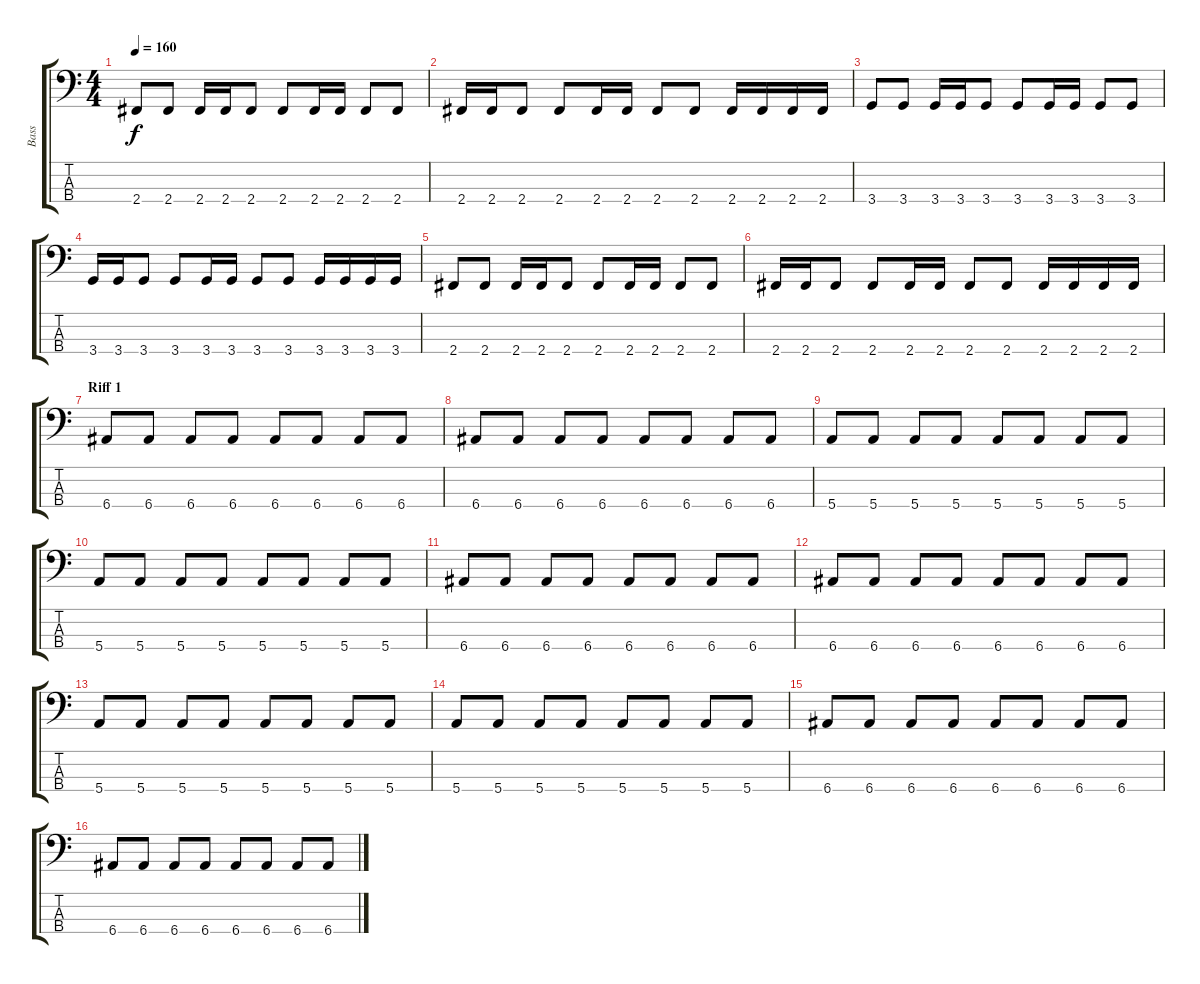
\track ("Bass" "Bass") {instrument electricbassfinger}
\staff {score tabs}
\tuning (G2 D2 A1 E1) {hide}
\ts (4 4)
\tempo 160
\clef f4
\ks c
2.4.8{dy f} 2.4.8 2.4.16 2.4.16 2.4.8 2.4.8 2.4.16 2.4.16 2.4.8 2.4.8 |
2.4.16 2.4.16 2.4.8 2.4.8 2.4.16 2.4.16 2.4.8 2.4.8 2.4.16 2.4.16 2.4.16 2.4.16 |
3.4.8 3.4.8 3.4.16 3.4.16 3.4.8 3.4.8 3.4.16 3.4.16 3.4.8 3.4.8 |
3.4.16 3.4.16 3.4.8 3.4.8 3.4.16 3.4.16 3.4.8 3.4.8 3.4.16 3.4.16 3.4.16 3.4.16 |
2.4.8 2.4.8 2.4.16 2.4.16 2.4.8 2.4.8 2.4.16 2.4.16 2.4.8 2.4.8 |
2.4.16 2.4.16 2.4.8 2.4.8 2.4.16 2.4.16 2.4.8 2.4.8 2.4.16 2.4.16 2.4.16 2.4.16 |
\section ("" "Riff 1")
6.4.8 6.4.8 6.4.8 6.4.8 6.4.8 6.4.8 6.4.8 6.4.8 |
6.4.8 6.4.8 6.4.8 6.4.8 6.4.8 6.4.8 6.4.8 6.4.8 |
5.4.8 5.4.8 5.4.8 5.4.8 5.4.8 5.4.8 5.4.8 5.4.8 |
5.4.8 5.4.8 5.4.8 5.4.8 5.4.8 5.4.8 5.4.8 5.4.8 |
6.4.8 6.4.8 6.4.8 6.4.8 6.4.8 6.4.8 6.4.8 6.4.8 |
6.4.8 6.4.8 6.4.8 6.4.8 6.4.8 6.4.8 6.4.8 6.4.8 |
5.4.8 5.4.8 5.4.8 5.4.8 5.4.8 5.4.8 5.4.8 5.4.8 |
5.4.8 5.4.8 5.4.8 5.4.8 5.4.8 5.4.8 5.4.8 5.4.8 |
6.4.8 6.4.8 6.4.8 6.4.8 6.4.8 6.4.8 6.4.8 6.4.8 |
6.4.8 6.4.8 6.4.8 6.4.8 6.4.8 6.4.8 6.4.8 6.4.8
